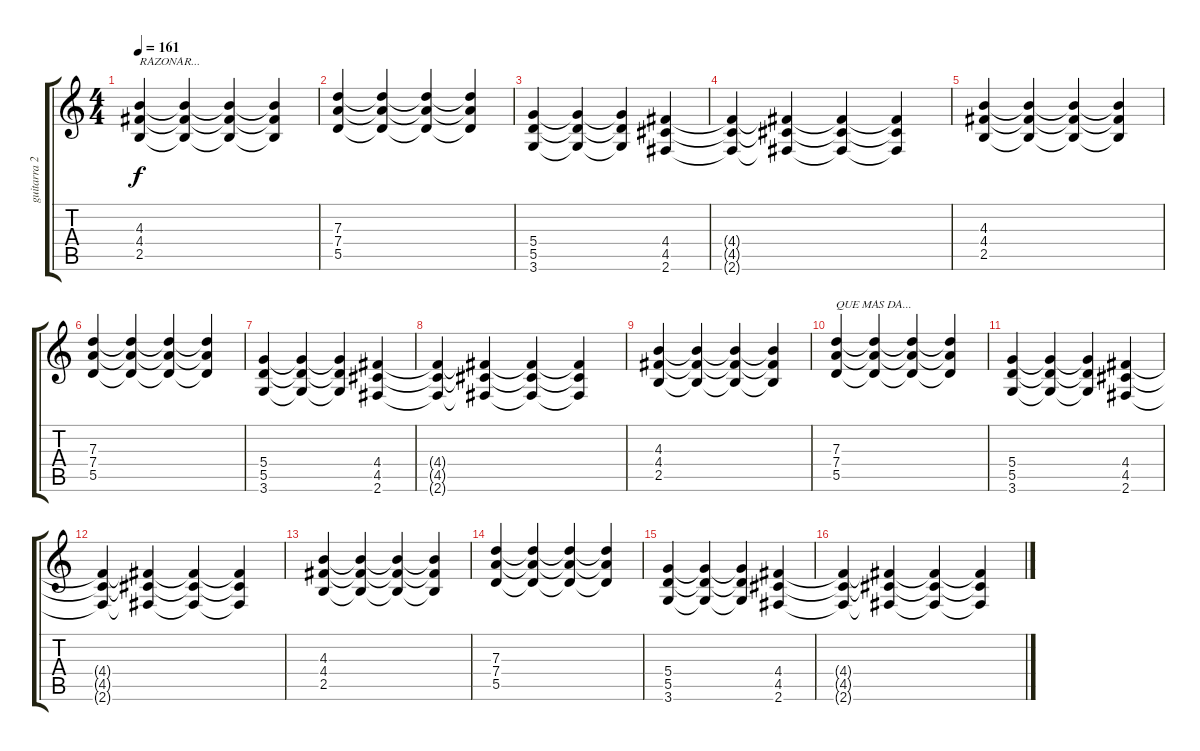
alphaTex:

\track ("guitarra 2" "guitarra 2") {instrument overdrivenguitar}
\staff {score tabs}
\tuning (E4 B3 G3 D3 A2 E2) {hide}
\ts (4 4)
\tempo 161
\clef g2
\ks c
(4.3 4.4 2.5).4{txt "RAZONAR..." dy f} (4.3{t} 4.4{t} 2.5{t}).4 (4.3{t} 4.4{t} 2.5{t}).4 (4.3{t} 4.4{t} 2.5{t}).4 |
(7.3 7.4 5.5).4 (7.3{t} 7.4{t} 5.5{t}).4 (7.3{t} 7.4{t} 5.5{t}).4 (7.3{t} 7.4{t} 5.5{t}).4 |
(5.4 5.5 3.6).4 (5.4{t} 5.5{t} 3.6{t}).4 (5.4{t} 5.5{t} 3.6{t}).4 (4.4 4.5 2.6).4 |
(4.4{t} 4.5{t} 2.6{t}).4 (4.4{t} 4.5{t} 2.6{t}).4 (4.4{t} 4.5{t} 2.6{t}).4 (4.4{t} 4.5{t} 2.6{t}).4 |
(4.3 4.4 2.5).4 (4.3{t} 4.4{t} 2.5{t}).4 (4.3{t} 4.4{t} 2.5{t}).4 (4.3{t} 4.4{t} 2.5{t}).4 |
(7.3 7.4 5.5).4 (7.3{t} 7.4{t} 5.5{t}).4 (7.3{t} 7.4{t} 5.5{t}).4 (7.3{t} 7.4{t} 5.5{t}).4 |
(5.4 5.5 3.6).4 (5.4{t} 5.5{t} 3.6{t}).4 (5.4{t} 5.5{t} 3.6{t}).4 (4.4 4.5 2.6).4 |
(4.4{t} 4.5{t} 2.6{t}).4 (4.4{t} 4.5{t} 2.6{t}).4 (4.4{t} 4.5{t} 2.6{t}).4 (4.4{t} 4.5{t} 2.6{t}).4 |
(4.3 4.4 2.5).4 (4.3{t} 4.4{t} 2.5{t}).4 (4.3{t} 4.4{t} 2.5{t}).4 (4.3{t} 4.4{t} 2.5{t}).4 |
(7.3 7.4 5.5).4{txt "QUE MAS DA..."} (7.3{t} 7.4{t} 5.5{t}).4 (7.3{t} 7.4{t} 5.5{t}).4 (7.3{t} 7.4{t} 5.5{t}).4 |
(5.4 5.5 3.6).4 (5.4{t} 5.5{t} 3.6{t}).4 (5.4{t} 5.5{t} 3.6{t}).4 (4.4 4.5 2.6).4 |
(4.4{t} 4.5{t} 2.6{t}).4 (4.4{t} 4.5{t} 2.6{t}).4 (4.4{t} 4.5{t} 2.6{t}).4 (4.4{t} 4.5{t} 2.6{t}).4 |
(4.3 4.4 2.5).4 (4.3{t} 4.4{t} 2.5{t}).4 (4.3{t} 4.4{t} 2.5{t}).4 (4.3{t} 4.4{t} 2.5{t}).4 |
(7.3 7.4 5.5).4 (7.3{t} 7.4{t} 5.5{t}).4 (7.3{t} 7.4{t} 5.5{t}).4 (7.3{t} 7.4{t} 5.5{t}).4 |
(5.4 5.5 3.6).4 (5.4{t} 5.5{t} 3.6{t}).4 (5.4{t} 5.5{t} 3.6{t}).4 (4.4 4.5 2.6).4 |
(4.4{t} 4.5{t} 2.6{t}).4 (4.4{t} 4.5{t} 2.6{t}).4 (4.4{t} 4.5{t} 2.6{t}).4 (4.4{t} 4.5{t} 2.6{t}).4
